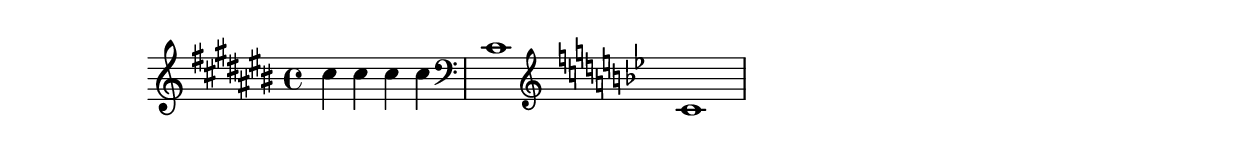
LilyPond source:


\version "2.6.0"
\header {

    texidoc = "Distances between prefatory items (e.g. clef, bar,
etc.)  are determined by engraving standards.  These distances depend
on which items are combined.  Mid-line, the order for clef and
bar-line is different from the start of line.
"

}

\score {  \relative c'' {
	\set Staff.instrument = "fobar"
	\bar "||:"
	\key cis \major
	cis4 cis4 cis4 cis4 \clef bass  cis,1
	\clef treble
	\bar ":|"
	\key g \minor
	c1
}
\layout  { raggedright = ##t}
}

